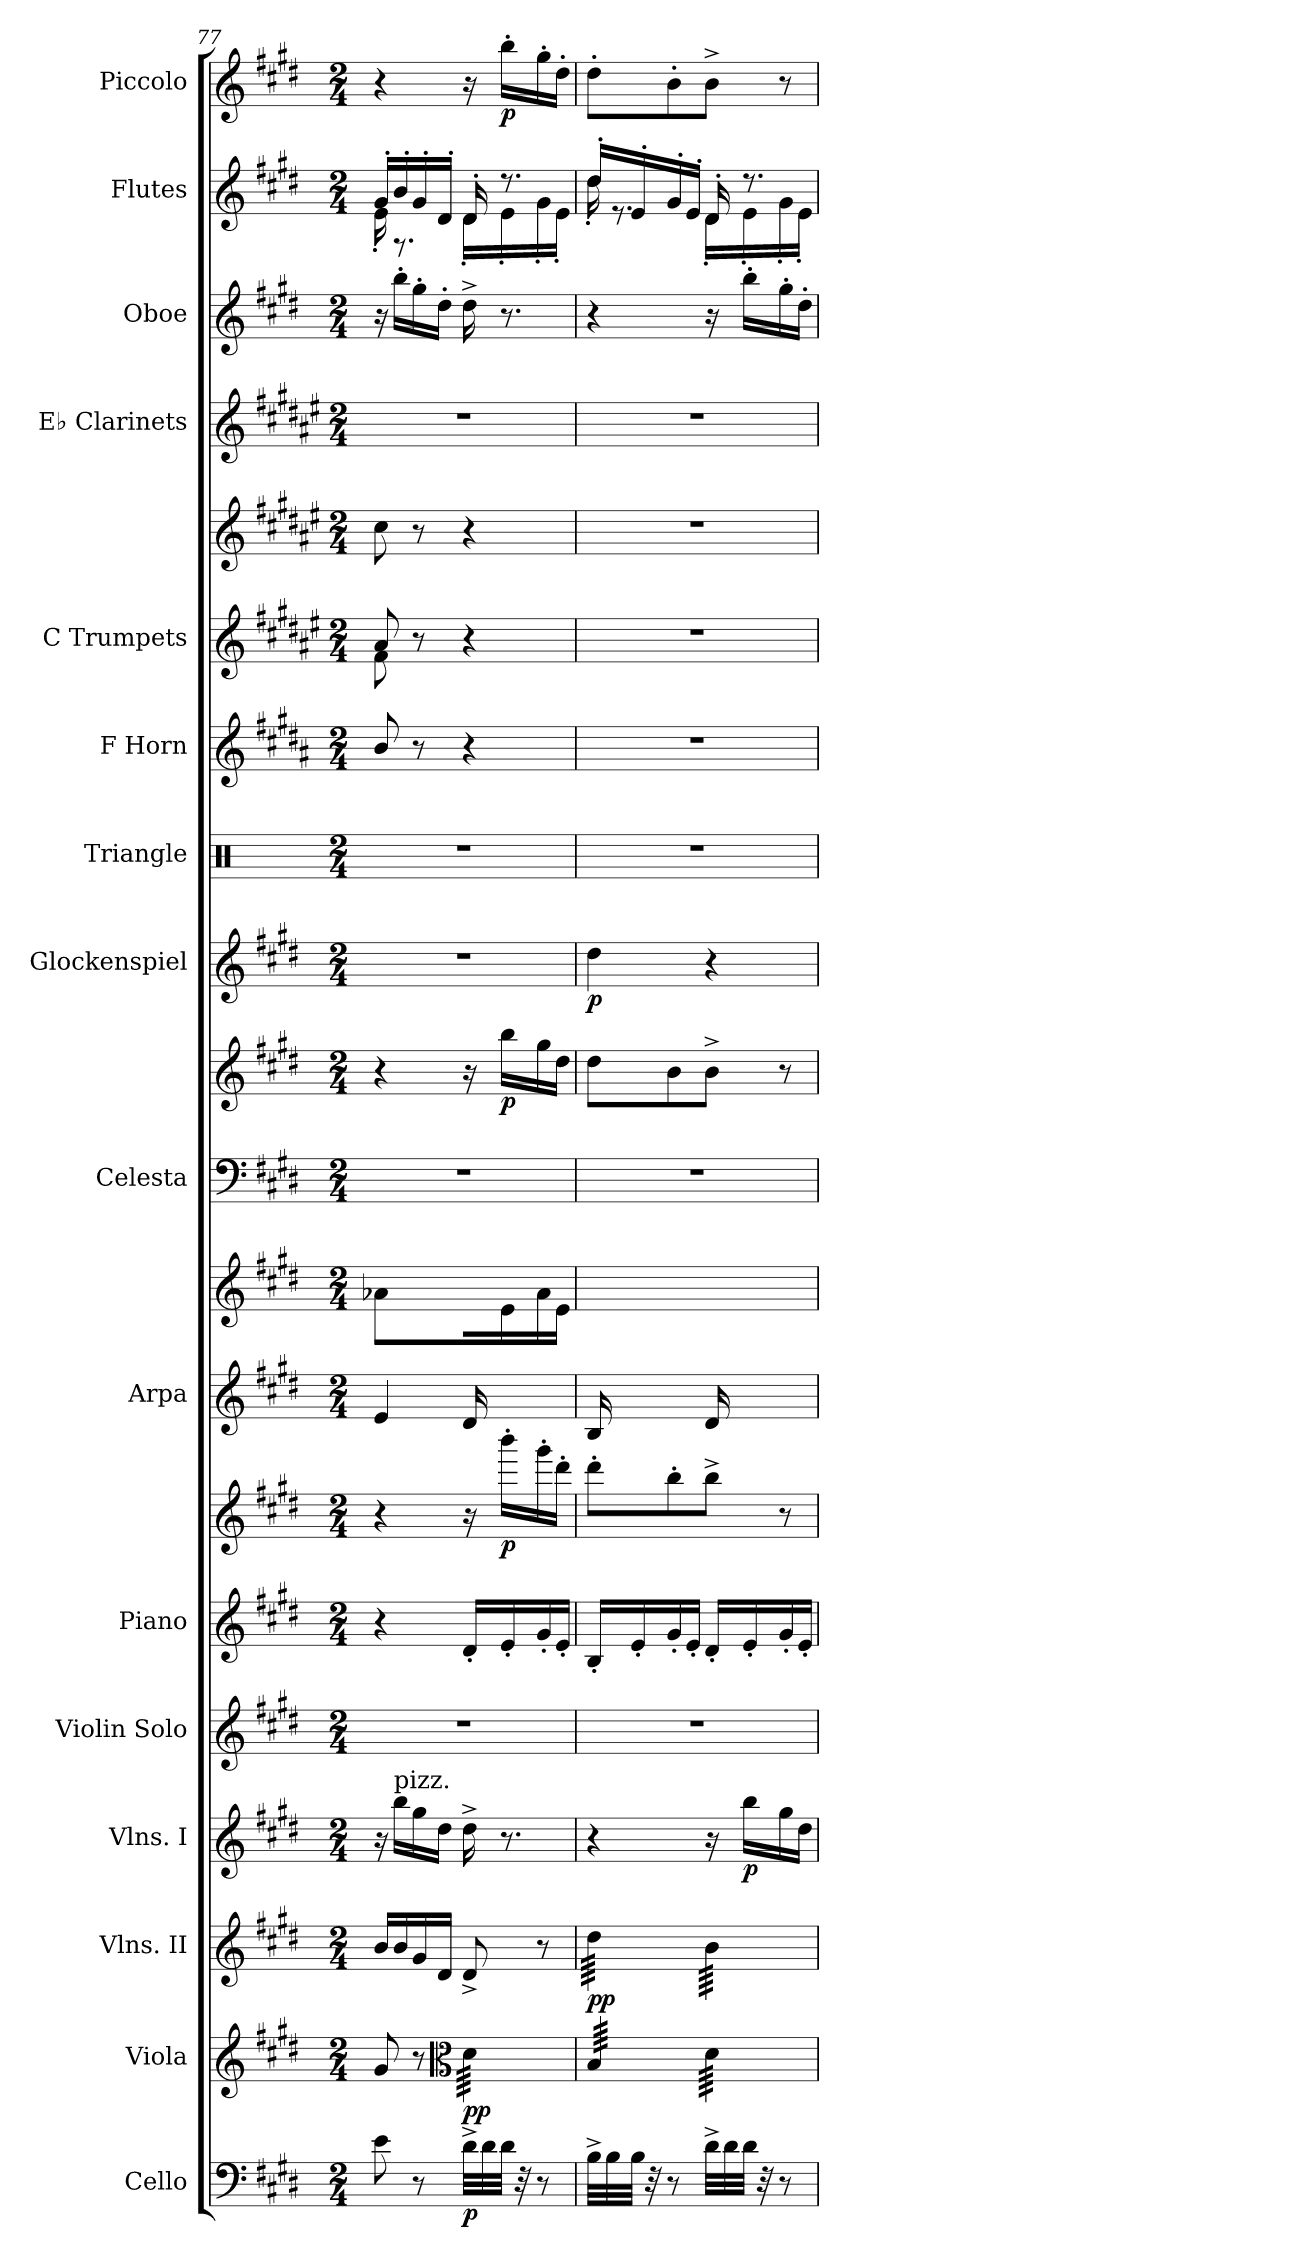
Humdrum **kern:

**kern	**dynam	**kern	**dynam	**kern	**dynam	**kern	**dynam	**kern	**kern	**kern	**dynam	**kern	**kern	**kern	**kern	**dynam	**kern	**dynam	**kern	**kern	**kern	**kern	**kern	**kern	**kern	**kern	**dynam
*part16	*part16	*part15	*part15	*part14	*part14	*part13	*part13	*part12	*part11	*part11	*part11	*part10	*part10	*part9	*part9	*part9	*part8	*part8	*part7	*part6	*part5	*part5	*part4	*part3	*part2	*part1	*part1
*staff20	*staff20	*staff19	*staff19	*staff18	*staff18	*staff17	*staff17	*staff16	*staff15	*staff14	*staff14/15	*staff13	*staff12	*staff11	*staff10	*staff10/11	*staff9	*staff9	*staff8	*staff7	*staff6	*staff5	*staff4	*staff3	*staff2	*staff1	*staff1
*I"Cello	*	*I"Viola	*	*I"Vlns. II	*	*I"Vlns. I	*	*I"Violin Solo	*I"Piano	*	*	*I"Arpa	*	*I"Celesta	*	*	*I"Glockenspiel	*	*I"Triangle	*I"F Horn	*I"C Trumpets	*	*I"E♭ Clarinets	*I"Oboe	*I"Flutes	*I"Piccolo	*
*	*	*	*	*I'Vlns. II	*	*I'Vlns. I	*	*I'Vln. solo	*I'Pno.	*	*	*I'Arpa	*	*I'Cel.	*	*	*I'Glock.	*	*I'Trgl.	*I'F Hn.	*I'C Tpt.	*	*I'E♭ Cl.	*I'Ob.	*I'Fl.	*I'Picc.	*
*clefF4	*	*clefG2	*	*clefG2	*	*clefG2	*	*clefG2	*clefG2	*clefG2	*	*clefG2	*clefG2	*clefF4	*clefG2	*	*clefG2	*	*clefX	*clefG2	*clefG2	*clefG2	*clefG2	*clefG2	*clefG2	*clefG2	*
*	*	*	*	*	*	*	*	*	*	*	*	*	*	*ITrd-7c-12	*ITrd-7c-12	*	*ITrd-14c-24	*	*	*ITrd4c7	*ITrd1c2	*ITrd1c2	*ITrd1c2	*	*	*ITrd-7c-12	*
*k[f#c#g#d#]	*	*k[f#c#g#d#]	*	*k[f#c#g#d#]	*	*k[f#c#g#d#]	*	*k[f#c#g#d#]	*k[f#c#g#d#]	*k[f#c#g#d#]	*	*k[f#c#g#d#]	*k[f#c#g#d#]	*k[f#c#g#d#]	*k[f#c#g#d#]	*	*k[f#c#g#d#]	*	*k[]	*k[f#c#g#d#]	*k[f#c#g#d#]	*k[f#c#g#d#]	*k[f#c#g#d#]	*k[f#c#g#d#]	*k[f#c#g#d#]	*k[f#c#g#d#]	*
*M2/4	*	*M2/4	*	*M2/4	*	*M2/4	*	*M2/4	*M2/4	*M2/4	*	*M2/4	*M2/4	*M2/4	*M2/4	*	*M2/4	*	*M2/4	*M2/4	*M2/4	*M2/4	*M2/4	*M2/4	*M2/4	*M2/4	*
=77	=77	=77	=77	=77	=77	=77	=77	=77	=77	=77	=77	=77	=77	=77	=77	=77	=77	=77	=77	=77	=77	=77	=77	=77	=77	=77	=77
*	*	*	*	*	*	*	*	*	*	*	*	*^	*	*	*	*	*	*	*	*	*^	*	*	*	*^	*	*
8e\	.	8g#/	.	16b/LL	.	16r	.	2r	4r	4r	.	4ryy	4e/	4a-X/	2r	4r	.	2r	.	2r	8e/	8g#/	8e\	8b\	2r	16r	16g#'/LL	16e'\	4r	.
!	!	!	!	!	!	!LO:TX:a:t=pizz.	!	!	!	!	!	!	!	!	!	!	!	!	!	!	!	!	!	!	!	!	!	!	!	!
.	.	.	.	16b/	.	16bb\LL	.	.	.	.	.	.	.	.	.	.	.	.	.	.	.	.	.	.	.	16bb'\LL	16b'/	8.r	.	.
8r	.	8r	.	16g#/	.	16gg#\	.	.	.	.	.	.	.	.	.	.	.	.	.	.	8r	8r	8ryy	8r	.	16gg#'\	16g#'/	.	.	.
.	.	.	.	16d#/JJ	.	16dd#\JJ	.	.	.	.	.	.	.	.	.	.	.	.	.	.	.	.	.	.	.	16dd#'\JJ	16d#'/JJ	.	.	.
*	*	*clefC3	*	*	*	*	*	*	*	*	*	*	*	*	*	*	*	*	*	*	*	*	*	*	*	*	*	*	*	*
!	!	!LO:TX:a:t=arco	!	!	!	!	!	!	!	!	!	!	!	!	!	!	!	!	!	!	!	!	!	!	!	!	!	!	!	!
!	!LO:DY:b	!	!LO:DY:b	!	!	!	!	!	!	!	!	!	!	!	!	!	!	!	!	!	!	!	!	!	!	!	!	!	!	!
*	*	*tremolo	*	*	*	*	*	*	*	*	*	*	*	*	*	*	*	*	*	*	*	*	*	*	*	*	*	*	*	*
32d#^\LLL	p	64d#\LLLL	pp	8d#^/	.	16dd#^\	.	.	16d#'/LL	16r	.	16d#/LL	4ryy	16ryy	.	16r	.	.	.	.	4r	4r	4ryy	4r	.	16dd#^\	16d#'/	16d#'\LL	16r	.
.	.	64d#\	.	.	.	.	.	.	.	.	.	.	.	.	.	.	.	.	.	.	.	.	.	.	.	.	.	.	.	.
32d#\	.	64d#\	.	.	.	.	.	.	.	.	.	.	.	.	.	.	.	.	.	.	.	.	.	.	.	.	.	.	.	.
.	.	64d#\	.	.	.	.	.	.	.	.	.	.	.	.	.	.	.	.	.	.	.	.	.	.	.	.	.	.	.	.
!	!	!	!	!	!	!	!	!	!	!	!LO:DY:b	!	!	!	!	!	!LO:DY:b	!	!	!	!	!	!	!	!	!	!	!	!	!LO:DY:b
32d#\JJJ	.	64d#\	.	.	.	8.r	.	.	16e'/	16bbb'\LL	p	8.ryy	.	16e\	.	16bbb\LL	p	.	.	.	.	.	.	.	.	8.r	8.r	16e'\	16bbb'\LL	p
.	.	64d#\	.	.	.	.	.	.	.	.	.	.	.	.	.	.	.	.	.	.	.	.	.	.	.	.	.	.	.	.
32r	.	64d#\	.	.	.	.	.	.	.	.	.	.	.	.	.	.	.	.	.	.	.	.	.	.	.	.	.	.	.	.
.	.	64d#\	.	.	.	.	.	.	.	.	.	.	.	.	.	.	.	.	.	.	.	.	.	.	.	.	.	.	.	.
8r	.	64d#\	.	8r	.	.	.	.	16g#'/	16ggg#'\	.	.	.	16a-\	.	16ggg#\	.	.	.	.	.	.	.	.	.	.	.	16g#'\	16ggg#'\	.
.	.	64d#\	.	.	.	.	.	.	.	.	.	.	.	.	.	.	.	.	.	.	.	.	.	.	.	.	.	.	.	.
.	.	64d#\	.	.	.	.	.	.	.	.	.	.	.	.	.	.	.	.	.	.	.	.	.	.	.	.	.	.	.	.
.	.	64d#\	.	.	.	.	.	.	.	.	.	.	.	.	.	.	.	.	.	.	.	.	.	.	.	.	.	.	.	.
.	.	64d#\	.	.	.	.	.	.	16e'/JJ	16ddd#'\JJ	.	.	.	16e\JJ	.	16ddd#\JJ	.	.	.	.	.	.	.	.	.	.	.	16e'\JJ	16ddd#'\JJ	.
.	.	64d#\	.	.	.	.	.	.	.	.	.	.	.	.	.	.	.	.	.	.	.	.	.	.	.	.	.	.	.	.
.	.	64d#\	.	.	.	.	.	.	.	.	.	.	.	.	.	.	.	.	.	.	.	.	.	.	.	.	.	.	.	.
.	.	64d#\JJJJ	.	.	.	.	.	.	.	.	.	.	.	.	.	.	.	.	.	.	.	.	.	.	.	.	.	.	.	.
*	*	*	*	*	*	*	*	*	*	*	*	*	*	*	*	*	*	*	*	*	*	*v	*v	*	*	*	*	*	*	*
=78	=78	=78	=78	=78	=78	=78	=78	=78	=78	=78	=78	=78	=78	=78	=78	=78	=78	=78	=78	=78	=78	=78	=78	=78	=78	=78	=78	=78	=78
!	!	!	!	!LO:TX:a:t=arco	!	!	!	!	!	!	!	!	!	!	!	!	!	!	!	!	!	!	!	!	!	!	!	!	!
!	!	!	!	!	!LO:DY:b	!	!	!	!	!	!	!	!	!	!	!	!	!	!LO:DY:b	!	!	!	!	!	!	!	!	!	!
*	*	*	*	*tremolo	*	*	*	*	*	*	*	*	*	*	*	*	*	*	*	*	*	*	*	*	*	*	*	*	*
32B^\LLL	.	64B/LLLL	.	64dd#\LLLL	pp	4r	.	2r	16B'/LL	8ddd#'\L	.	16B/LL	2ryy	16ryy	2r	8ddd#\L	.	4dddd#\	p	2r	2r	2r	2r	2r	4r	16dd#'/LL	16dd#'\	8ddd#'\L	.
.	.	64B/	.	64dd#\	.	.	.	.	.	.	.	.	.	.	.	.	.	.	.	.	.	.	.	.	.	.	.	.	.
32B\	.	64B/	.	64dd#\	.	.	.	.	.	.	.	.	.	.	.	.	.	.	.	.	.	.	.	.	.	.	.	.	.
.	.	64B/	.	64dd#\	.	.	.	.	.	.	.	.	.	.	.	.	.	.	.	.	.	.	.	.	.	.	.	.	.
32B\JJJ	.	64B/	.	64dd#\	.	.	.	.	16e'/	.	.	8.ryy	.	16e\	.	.	.	.	.	.	.	.	.	.	.	16e'/	8.re	.	.
.	.	64B/	.	64dd#\	.	.	.	.	.	.	.	.	.	.	.	.	.	.	.	.	.	.	.	.	.	.	.	.	.
32r	.	64B/	.	64dd#\	.	.	.	.	.	.	.	.	.	.	.	.	.	.	.	.	.	.	.	.	.	.	.	.	.
.	.	64B/	.	64dd#\	.	.	.	.	.	.	.	.	.	.	.	.	.	.	.	.	.	.	.	.	.	.	.	.	.
8r	.	64B/	.	64dd#\	.	.	.	.	16g#'/	8bb'\	.	.	.	16a-X\	.	8bb\	.	.	.	.	.	.	.	.	.	16g#'/	.	8bb'\	.
.	.	64B/	.	64dd#\	.	.	.	.	.	.	.	.	.	.	.	.	.	.	.	.	.	.	.	.	.	.	.	.	.
.	.	64B/	.	64dd#\	.	.	.	.	.	.	.	.	.	.	.	.	.	.	.	.	.	.	.	.	.	.	.	.	.
.	.	64B/	.	64dd#\	.	.	.	.	.	.	.	.	.	.	.	.	.	.	.	.	.	.	.	.	.	.	.	.	.
.	.	64B/	.	64dd#\	.	.	.	.	16e'/JJ	.	.	.	.	16e\JJ	.	.	.	.	.	.	.	.	.	.	.	16e'/JJ	.	.	.
.	.	64B/	.	64dd#\	.	.	.	.	.	.	.	.	.	.	.	.	.	.	.	.	.	.	.	.	.	.	.	.	.
.	.	64B/	.	64dd#\	.	.	.	.	.	.	.	.	.	.	.	.	.	.	.	.	.	.	.	.	.	.	.	.	.
.	.	64B/JJJJ	.	64dd#\JJJJ	.	.	.	.	.	.	.	.	.	.	.	.	.	.	.	.	.	.	.	.	.	.	.	.	.
32d#^\LLL	.	64d#\LLLL	.	64b\LLLL	.	16r	.	.	16d#'/LL	8bb^\J	.	16d#/LL	.	16ryy	.	8bb^\J	.	4r	.	.	.	.	.	.	16r	16d#'/	16d#'\LL	8bb^\J	.
.	.	64d#\	.	64b\	.	.	.	.	.	.	.	.	.	.	.	.	.	.	.	.	.	.	.	.	.	.	.	.	.
32d#\	.	64d#\	.	64b\	.	.	.	.	.	.	.	.	.	.	.	.	.	.	.	.	.	.	.	.	.	.	.	.	.
.	.	64d#\	.	64b\	.	.	.	.	.	.	.	.	.	.	.	.	.	.	.	.	.	.	.	.	.	.	.	.	.
!	!	!	!	!	!	!	!LO:DY:b	!	!	!	!	!	!	!	!	!	!	!	!	!	!	!	!	!	!	!	!	!	!
32d#\JJJ	.	64d#\	.	64b\	.	16bb\LL	p	.	16e'/	.	.	8.ryy	.	16e\	.	.	.	.	.	.	.	.	.	.	16bb'\LL	8.r	16e'\	.	.
.	.	64d#\	.	64b\	.	.	.	.	.	.	.	.	.	.	.	.	.	.	.	.	.	.	.	.	.	.	.	.	.
32r	.	64d#\	.	64b\	.	.	.	.	.	.	.	.	.	.	.	.	.	.	.	.	.	.	.	.	.	.	.	.	.
.	.	64d#\	.	64b\	.	.	.	.	.	.	.	.	.	.	.	.	.	.	.	.	.	.	.	.	.	.	.	.	.
8r	.	64d#\	.	64b\	.	16gg#\	.	.	16g#'/	8r	.	.	.	16a-\	.	8r	.	.	.	.	.	.	.	.	16gg#'\	.	16g#'\	8r	.
.	.	64d#\	.	64b\	.	.	.	.	.	.	.	.	.	.	.	.	.	.	.	.	.	.	.	.	.	.	.	.	.
.	.	64d#\	.	64b\	.	.	.	.	.	.	.	.	.	.	.	.	.	.	.	.	.	.	.	.	.	.	.	.	.
.	.	64d#\	.	64b\	.	.	.	.	.	.	.	.	.	.	.	.	.	.	.	.	.	.	.	.	.	.	.	.	.
.	.	64d#\	.	64b\	.	16dd#\JJ	.	.	16e'/JJ	.	.	.	.	16e\JJ	.	.	.	.	.	.	.	.	.	.	16dd#'\JJ	.	16e'\JJ	.	.
.	.	64d#\	.	64b\	.	.	.	.	.	.	.	.	.	.	.	.	.	.	.	.	.	.	.	.	.	.	.	.	.
.	.	64d#\	.	64b\	.	.	.	.	.	.	.	.	.	.	.	.	.	.	.	.	.	.	.	.	.	.	.	.	.
.	.	64d#\JJJJ	.	64b\JJJJ	.	.	.	.	.	.	.	.	.	.	.	.	.	.	.	.	.	.	.	.	.	.	.	.	.
*	*	*	*	*Xtremolo	*	*	*	*	*	*	*	*	*	*	*	*	*	*	*	*	*	*	*	*	*	*	*	*	*
*	*	*Xtremolo	*	*	*	*	*	*	*	*	*	*	*	*	*	*	*	*	*	*	*	*	*	*	*	*	*	*	*
*	*	*	*	*	*	*	*	*	*	*	*	*v	*v	*	*	*	*	*	*	*	*	*	*	*	*	*v	*v	*	*
=	=	=	=	=	=	=	=	=	=	=	=	=	=	=	=	=	=	=	=	=	=	=	=	=	=	=	=
*-	*-	*-	*-	*-	*-	*-	*-	*-	*-	*-	*-	*-	*-	*-	*-	*-	*-	*-	*-	*-	*-	*-	*-	*-	*-	*-	*-
